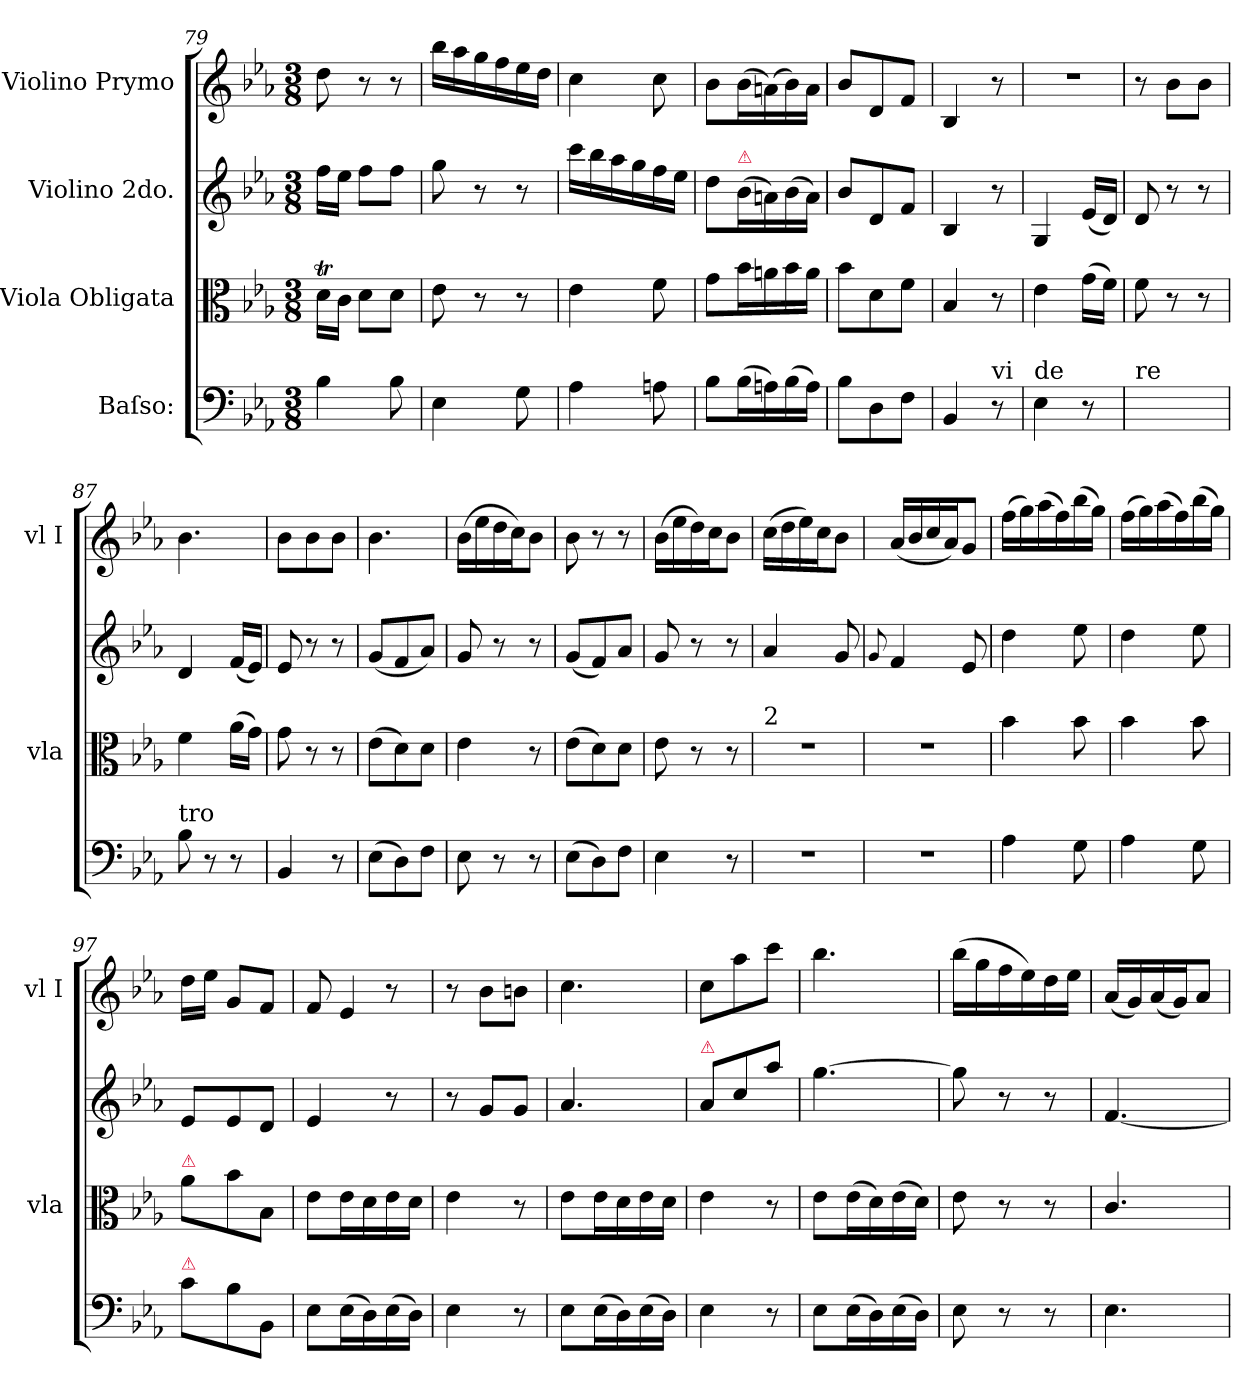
**kern	**dynam	**kern	**dynam	**kern	**dynam	**kern
*part4	*part4	*part3	*part3	*part2	*part2	*part1
*staff4	*staff4	*staff3	*staff3	*staff2	*staff2	*staff1
*I"Baſso:	*	*I"Viola Obligata	*	*I"Violino 2do.	*	*I"Violino Prymo
*	*	*I'vla	*	*	*	*I'vl I
*clefF4	*	*clefC3	*	*clefG2	*	*clefG2
*k[b-e-a-]	*	*k[b-e-a-]	*	*k[b-e-a-]	*	*k[b-e-a-]
*E-:	*	*E-:	*	*E-:	*	*E-:
*M3/8	*	*M3/8	*	*M3/8	*	*M3/8
=79	=79	=79	=79	=79	=79	=79
4B-\	.	16dt\LL	.	16ff\LL	.	8dd\
.	.	16c\JJ	.	16ee-\JJ	.	.
.	.	8d\L	.	8ff\L	.	8r
8B-\	.	8d\J	.	8ff\J	.	8r
=80	=80	=80	=80	=80	=80	=80
4E-\	.	8e-\	.	8gg\	.	16bb-\LL
.	.	.	.	.	.	16aa-\
.	.	8r	.	8r	.	16gg\
.	.	.	.	.	.	16ff\
8G\	.	8r	.	8r	.	16ee-\
.	.	.	.	.	.	16dd\JJ
=81	=81	=81	=81	=81	=81	=81
4A-\	.	4e-\	.	16ccc\LL	.	4cc\
.	.	.	.	16bb-\	.	.
.	.	.	.	16aa-\	.	.
.	.	.	.	16gg\	.	.
8An\	.	8f\	.	16ff\	.	8cc\
.	.	.	.	16ee-\JJ	.	.
=82	=82	=82	=82	=82	=82	=82
8B-\L	.	8g\L	.	8dd\L	.	8b-\L
!	!	!	!	!LO:TX:a:color=crimson:t=⚠	!	!
(16B-\L	.	16b-\L	.	(16b-\L	.	(16b-\L
16An\)	.	16an\	.	16an\)	.	(16an\)
(16B-\	.	16b-\	.	(16b-\	.	16b-\)
16A\JJ)	.	16a\JJ	.	16a\JJ)	.	16a\JJ
=83	=83	=83	=83	=83	=83	=83
8B-\L	.	8b-\L	.	8b-/L	.	8b-/L
8D\	.	8d\	.	8d/	.	8d/
8F\J	.	8f\J	.	8f/J	.	8f/J
=84	=84	=84	=84	=84	=84	=84
4BB-/	.	4B-/	.	4B-/	.	4B-/
!LO:TX:a:t=vi	!	!	!	!	!	!
8r	.	8r	.	8r	.	8r
=85	=85	=85	=85	=85	=85	=85
!LO:TX:a:t=de	!	!	!	!	!	!
!	!	!	!	!	!LO:DY:a	!
4E-\	.	4e-\	p&colon;	4G/	pia	4.r
8r	.	(16g\LL	.	(16e-/LL	.	.
.	.	16f\JJ)	.	16d/JJ)	.	.
=86	=86	=86	=86	=86	=86	=86
!LO:TX:a:t=re	!	!	!	!	!	!
4.ryy	.	8f\	.	8d/	.	8r
.	.	8r	.	8r	.	8b-\L
.	.	8r	.	8r	.	8b-\J
=87	=87	=87	=87	=87	=87	=87
!LO:TX:a:t=tro	!	!	!	!	!	!
8B-\	.	4f\	.	4d/	.	4.b-\
8r	.	.	.	.	.	.
8r	.	(16a-\LL	.	(16f/LL	.	.
.	.	16g\JJ)	.	16e-/JJ)	.	.
=88	=88	=88	=88	=88	=88	=88
4BB-/	.	8g\	.	8e-/	.	8b-\L
.	.	8r	.	8r	.	8b-\
8r	.	8r	.	8r	.	8b-\J
=89	=89	=89	=89	=89	=89	=89
(8E-\L	.	(8e-\L	.	(8g/L	.	4.b-\
8D\)	.	8d\)	.	8f/	.	.
8F\J	.	8d\J	.	8a-/J)	.	.
=90	=90	=90	=90	=90	=90	=90
8E-\	.	4e-\	.	8g/	.	(16b-\LL
.	.	.	.	.	.	16ee-\
8r	.	.	.	8r	.	16dd\
.	.	.	.	.	.	16cc\J)
8r	.	8r	.	8r	.	8b-\J
=91	=91	=91	=91	=91	=91	=91
(8E-\L	.	(8e-\L	.	(8g/L	.	8b-\
8D\)	.	8d\)	.	8f/)	.	8r
8F\J	.	8d\J	.	8a-/J	.	8r
=92	=92	=92	=92	=92	=92	=92
4E-\	.	8e-\	.	8g/	.	(16b-\LL
.	.	.	.	.	.	16ee-\
.	.	8r	.	8r	.	16dd\)
.	.	.	.	.	.	16cc\J
8r	.	8r	.	8r	.	8b-\J
=93	=93	=93	=93	=93	=93	=93
!	!	!LO:TX:a:t=2	!	!	!	!
4.r	.	4.r	.	4a-/	.	(16cc\LL
.	.	.	.	.	.	16dd\
.	.	.	.	.	.	16ee-\)
.	.	.	.	.	.	16cc\J
.	.	.	.	8g/	.	8b-\J
=94	=94	=94	=94	=94	=94	=94
.	.	.	.	8qqg/	.	.
4.r	.	4.r	.	4f/	.	(16a-/LL
.	.	.	.	.	.	16b-/
.	.	.	.	.	.	16cc/
.	.	.	.	.	.	16a-/J)
.	.	.	.	8e-/	.	8g/J
=95	=95	=95	=95	=95	=95	=95
4A-\	fo.	4b-\	.	4dd\	.	(16ff\LL
.	.	.	.	.	.	16gg\)
.	.	.	.	.	.	(16aa-\
.	.	.	.	.	.	16ff\)
8G\	.	8b-\	.	8ee-\	.	(16bb-\
.	.	.	.	.	.	16gg\JJ)
=96	=96	=96	=96	=96	=96	=96
4A-\	.	4b-\	.	4dd\	.	(16ff\LL
.	.	.	.	.	.	16gg\)
.	.	.	.	.	.	(16aa-\
.	.	.	.	.	.	16ff\)
8G\	.	8b-\	.	8ee-\	.	(16bb-\
.	.	.	.	.	.	16gg\JJ)
=97	=97	=97	=97	=97	=97	=97
!	!	!LO:TX:a:color=crimson:t=⚠	!	!	!	!
!LO:TX:a:color=crimson:t=⚠	!	!	!	!	!	!
8c\L	.	8a-\L	.	8e-/L	.	16dd\LL
.	.	.	.	.	.	16ee-\JJ
8B-\	.	8b-\	.	8e-/	.	8g/L
8BB-/J	.	8B-/J	.	8d/J	.	8f/J
=98	=98	=98	=98	=98	=98	=98
8E-\L	.	8e-\L	.	4e-/	.	8f/
!	!	!	!	!	!	!LO:N:vis=4
(16E-\L	.	16e-\L	.	.	.	8e-/
16D\)	.	16d\	.	.	.	.
(16E-\	.	16e-\	.	8r	.	8r
16D\JJ)	.	16d\JJ	.	.	.	.
=99	=99	=99	=99	=99	=99	=99
4E-\	.	4e-\	.	8r	.	8r
.	.	.	.	8g/L	.	8b-\L
8r	.	8r	.	8g/J	.	8bn\J
=100	=100	=100	=100	=100	=100	=100
8E-\L	.	8e-\L	.	4.a-/	.	4.cc\
(16E-\L	.	16e-\L	.	.	.	.
16D\)	.	16d\	.	.	.	.
(16E-\	.	16e-\	.	.	.	.
16D\JJ)	.	16d\JJ	.	.	.	.
=101	=101	=101	=101	=101	=101	=101
!	!	!	!	!LO:TX:a:color=crimson:t=⚠	!	!
4E-\	.	4e-\	.	8a-/L	.	8cc\L
.	.	.	.	8cc/	.	8aa-\
8r	.	8r	.	8aa-\J	.	8ccc\J
=102	=102	=102	=102	=102	=102	=102
8E-\L	.	8e-\L	.	[4.gg\	.	4.bb-\
(16E-\L	.	(16e-\L	.	.	.	.
16D\)	.	16d\)	.	.	.	.
(16E-\	.	(16e-\	.	.	.	.
16D\JJ)	.	16d\JJ)	.	.	.	.
=103	=103	=103	=103	=103	=103	=103
8E-\	.	8e-\	.	8gg\]	.	(16bb-\LL
.	.	.	.	.	.	16gg\
8r	.	8r	.	8r	.	16ff\
.	.	.	.	.	.	16ee-\)
8r	.	8r	.	8r	.	16dd\
.	.	.	.	.	.	16ee-\JJ
=104	=104	=104	=104	=104	=104	=104
4.E-\	.	4.c/	.	[4.f/	.	(16a-/LL
.	.	.	.	.	.	16g/)
.	.	.	.	.	.	(16a-/
.	.	.	.	.	.	16g/J)
.	.	.	.	.	.	8a-/J
=	=	=	=	=	=	=
*-	*-	*-	*-	*-	*-	*-
